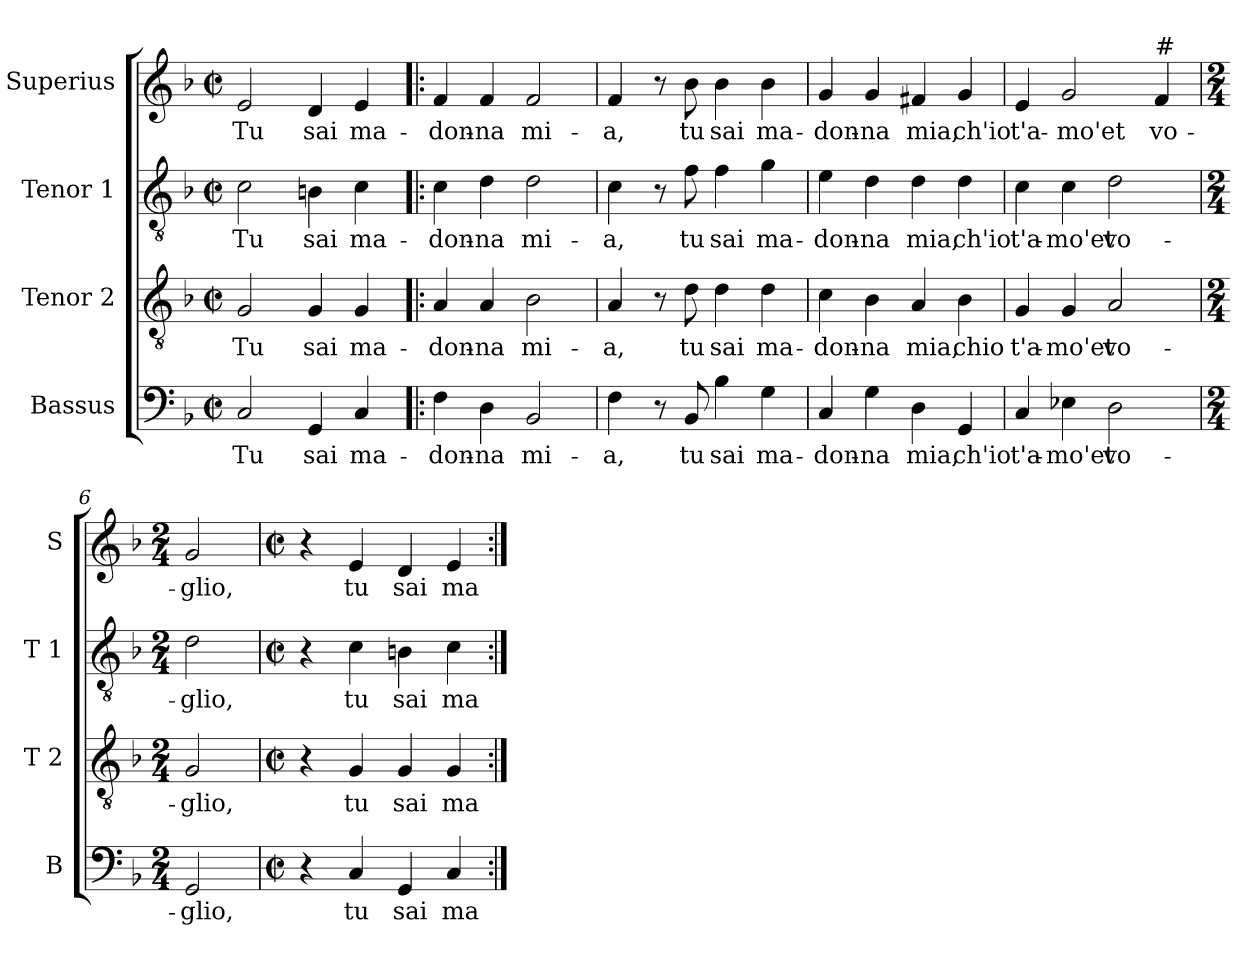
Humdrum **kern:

**kern	**text	**kern	**text	**kern	**text	**kern	**text
*part4	*part4	*part3	*part3	*part2	*part2	*part1	*part1
*staff4	*staff4	*staff3	*staff3	*staff2	*staff2	*staff1	*staff1
*I"Bassus	*	*I"Tenor 2	*	*I"Tenor 1	*	*I"Superius	*
*I'B	*	*I'T 2	*	*I'T 1	*	*I'S	*
*clefF4	*	*clefGv2	*	*clefGv2	*	*clefG2	*
*k[b-]	*	*k[b-]	*	*k[b-]	*	*k[b-]	*
*F:	*	*F:	*	*F:	*	*F:	*
*M2/2	*	*M2/2	*	*M2/2	*	*M2/2	*
*met(c|)	*	*met(c|)	*	*met(c|)	*	*met(c|)	*
=1	=1	=1	=1	=1	=1	=1	=1
2C/	Tu	2G/	Tu	2c\	Tu	2e/	Tu
4GG/	sai	4G/	sai	4Bn\	sai	4d/	sai
4C/	ma-	4G/	ma-	4c\	ma-	4e/	ma-
=2!|:	=2!|:	=2!|:	=2!|:	=2!|:	=2!|:	=2!|:	=2!|:
4F\	-don-	4A/	-don-	4c\	-don-	4f/	-don-
4D\	-na	4A/	-na	4d\	-na	4f/	-na
2BB-/	mi-	2B-\	mi-	2d\	mi-	2f/	mi-
=3	=3	=3	=3	=3	=3	=3	=3
4F\	-a,	4A/	-a,	4c\	-a,	4f/	-a,
8r	.	8r	.	8r	.	8r	.
8BB-/	tu	8d\	tu	8f\	tu	8b-\	tu
4B-\	sai	4d\	sai	4f\	sai	4b-\	sai
4G\	ma-	4d\	ma-	4g\	ma-	4b-\	ma-
=4	=4	=4	=4	=4	=4	=4	=4
4C/	-don-	4c\	-don-	4e\	-don-	4g/	-don-
4G\	-na	4B-\	-na	4d\	-na	4g/	-na
4D\	mia,	4A/	mia,	4d\	mia,	4f#X/	mia,
4GG/	ch'io	4B-\	chio	4d\	ch'io	4g/	ch'io
!!LO:LB:g=z
=5	=5	=5	=5	=5	=5	=5	=5
4C/	t'a-	4G/	t'a-	4c\	t'a-	4e/	t'a-
4E-X\	-mo'et	4G/	-mo'et	4c\	-mo'et	2g/	-mo'et
2D\	vo-	2A/	vo-	2d\	vo-	.	.
!	!	!	!	!	!	!LO:TX:a:t=#	!
.	.	.	.	.	.	4f/	vo-
=6	=6	=6	=6	=6	=6	=6	=6
*M2/4	*	*M2/4	*	*M2/4	*	*M2/4	*
2GG/	-glio,	2G/	-glio,	2d\	-glio,	2g/	-glio,
=7	=7	=7	=7	=7	=7	=7	=7
*M2/2	*	*M2/2	*	*M2/2	*	*M2/2	*
*met(c|)	*	*met(c|)	*	*met(c|)	*	*met(c|)	*
4r	.	4r	.	4r	.	4r	.
4C/	tu	4G/	tu	4c\	tu	4e/	tu
4GG/	sai	4G/	sai	4Bn\	sai	4d/	sai
4C/	ma	4G/	ma-	4c\	ma-	4e/	ma-
=:|!	=:|!	=:|!	=:|!	=:|!	=:|!	=:|!	=:|!
*-	*-	*-	*-	*-	*-	*-	*-
